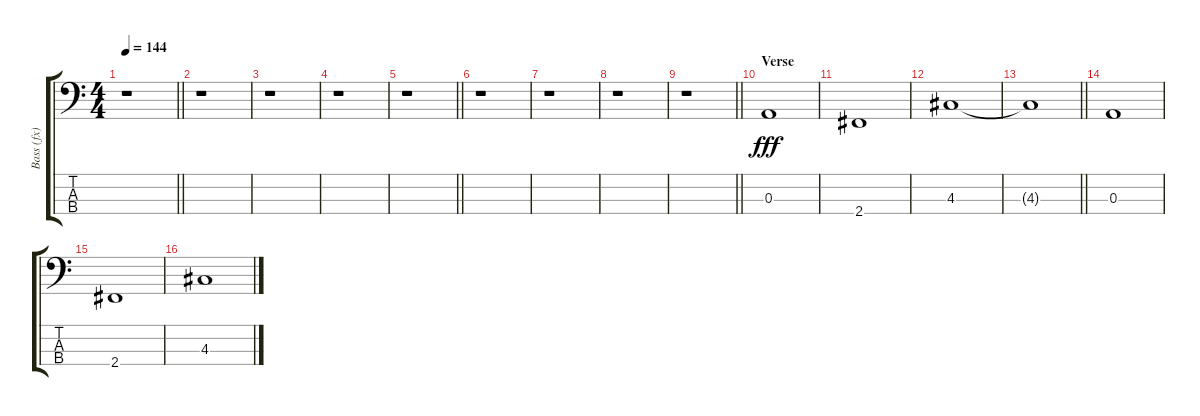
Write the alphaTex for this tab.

\track ("Bass (fx)" "Bass (fx)") {instrument synthbass2}
\staff {score tabs}
\tuning (G2 D2 A1 E1) {hide}
\ts (4 4)
\tempo 144
\clef f4
\barLineRight lightlight
\ks c
r.1{dy fff} |
r.1 |
r.1 |
r.1 |
\barLineRight lightlight
r.1 |
r.1 |
r.1 |
r.1 |
\barLineRight lightlight
r.1 |
\section ("" "Verse")
0.3.1 |
2.4.1 |
4.3.1 |
\barLineRight lightlight
4.3{t}.1 |
0.3.1 |
2.4.1 |
4.3.1
